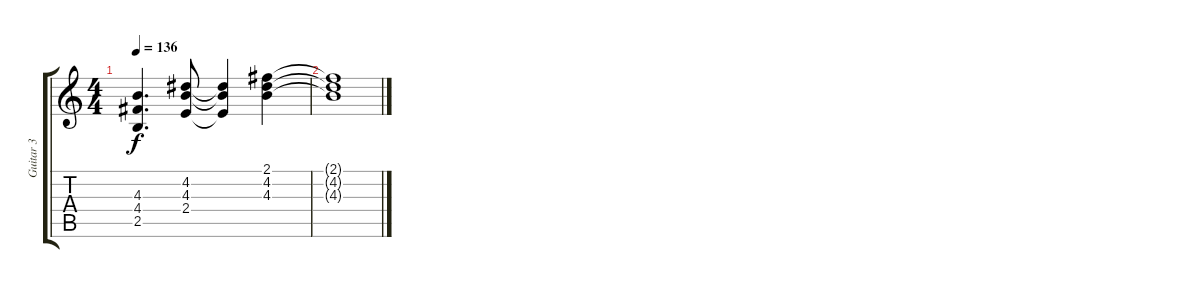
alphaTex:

\track ("Guitar 3" "Guitar 3") {instrument distortionguitar}
\staff {score tabs}
\tuning (E4 B3 G3 D3 A2 E2) {hide}
\ts (4 4)
\tempo 136
\clef g2
\ks c
(4.3 4.4 2.5).4{d dy f} (4.2 4.3 2.4).8 (4.2{t} 4.3{t} 2.4{t}).4 (2.1 4.2 4.3).4 |
(2.1{t} 4.2{t} 4.3{t}).1
